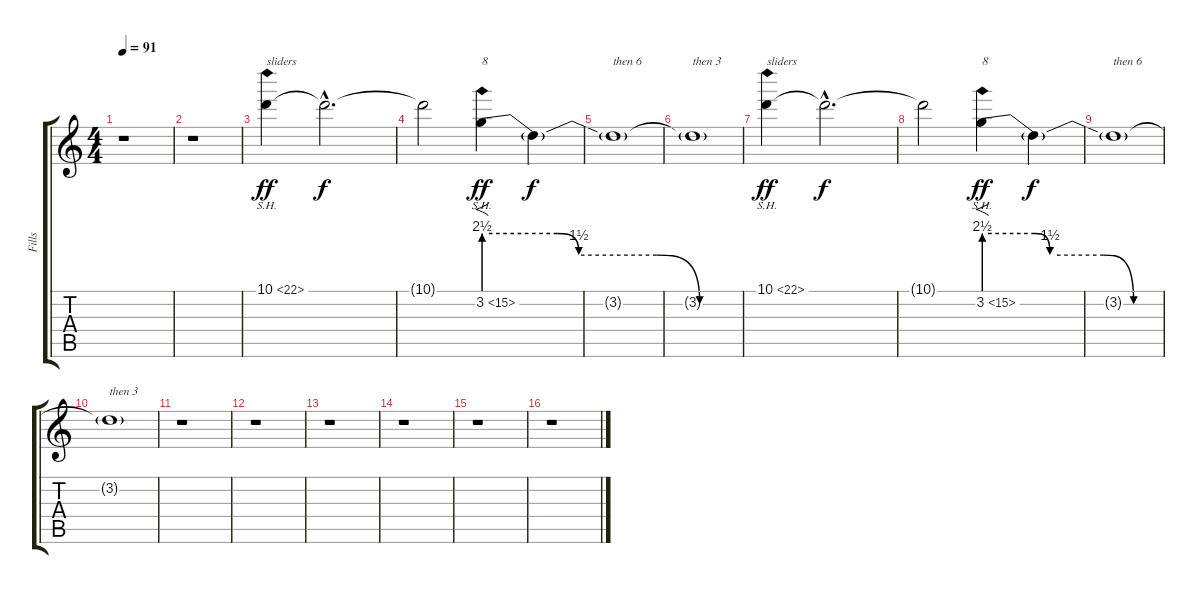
\track ("Fills" "Fills") {instrument overdrivenguitar}
\staff {score tabs}
\tuning (E4 B3 G3 D3 A2 D2) {hide}
\ts (4 4)
\tempo 91
\clef g2
\ks c
r.1{dy f} |
r.1 |
10.1{sh 12}.4{txt "sliders" dy ff volume 14} 10.1{hac t}.2{d dy f} |
10.1{t}.2 3.2{be (custom 0 10 17 10 22 6 40 6 50 0 60 0) sh 12}.4{f txt "8" dy ff} 3.2{t}.4{dy f volume 15} |
3.2{t}.1{txt "then 6"} |
3.2{t}.1{txt "then 3" volume 13} |
10.1{sh 12}.4{txt "sliders" dy ff volume 14} 10.1{hac t}.2{d dy f} |
10.1{t}.2 3.2{be (custom 0 10 17 10 22 6 40 6 50 0 60 0) sh 12}.4{f txt "8" dy ff} 3.2{t}.4{dy f volume 15} |
3.2{t}.1{txt "then 6"} |
3.2{t}.1{txt "then 3" volume 13} |
r.1 |
r.1 |
r.1 |
r.1 |
r.1 |
r.1
